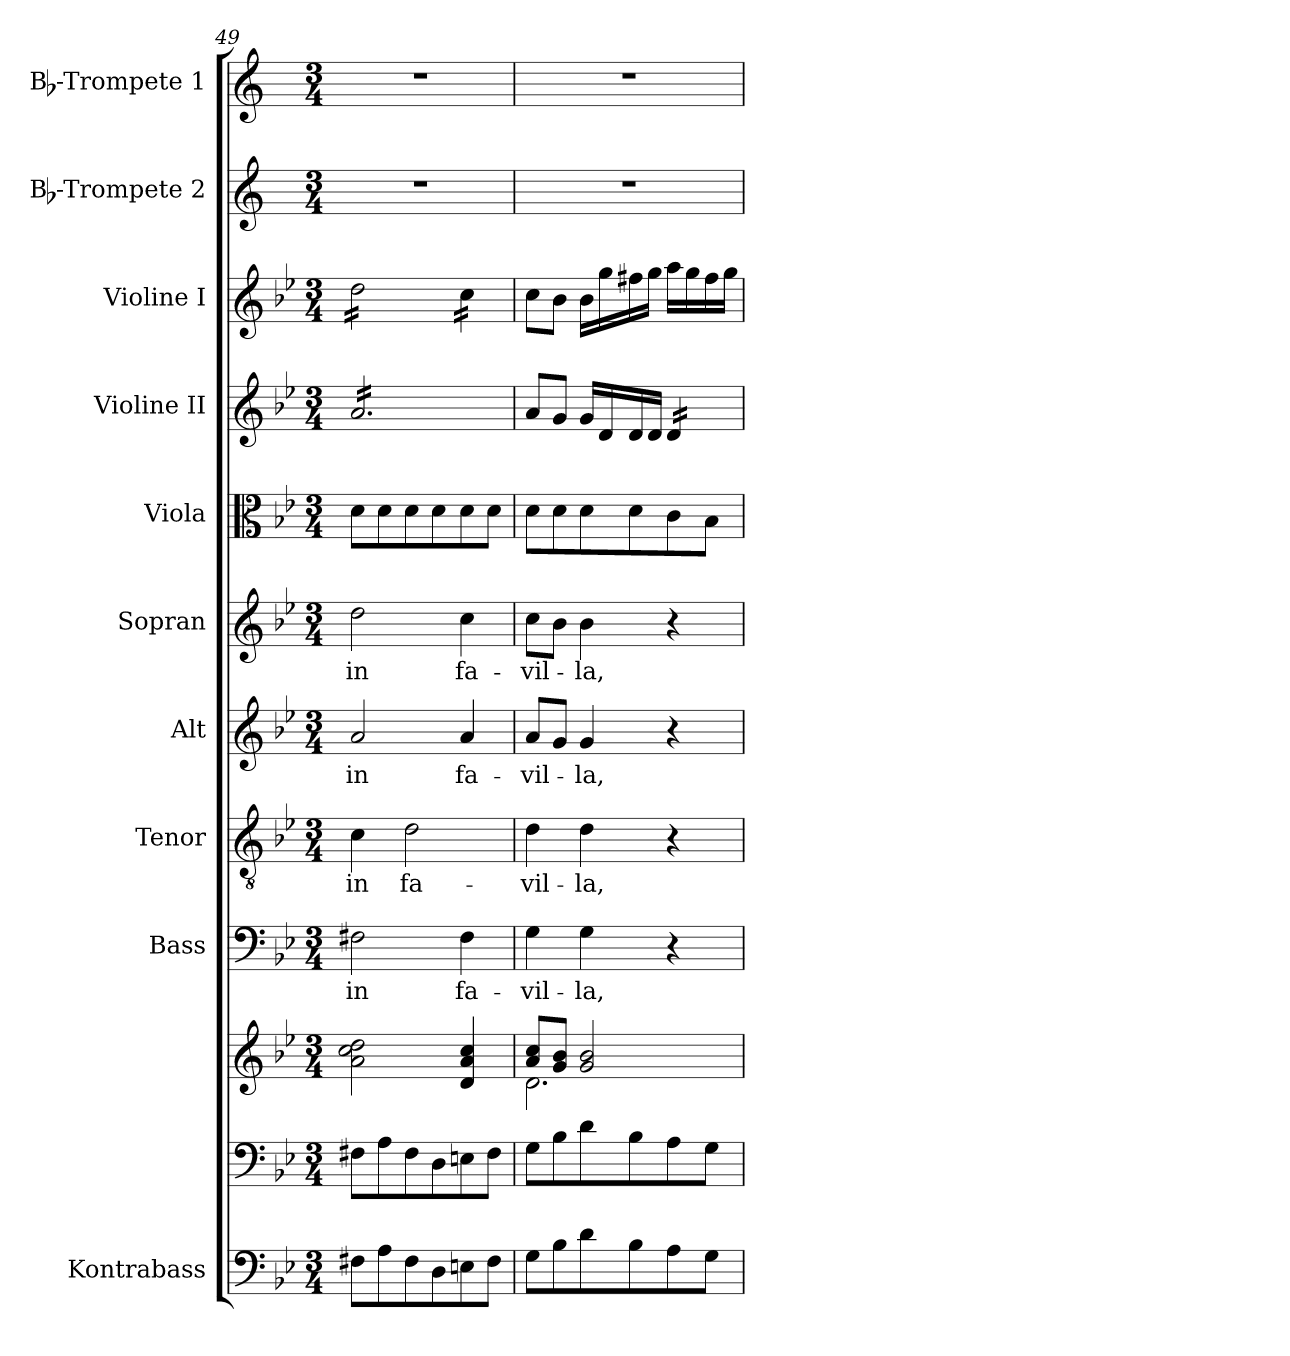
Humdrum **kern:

**kern	**kern	**kern	**kern	**text	**kern	**text	**kern	**text	**kern	**text	**kern	**kern	**kern	**kern	**kern
*part11	*part10	*part10	*part9	*part9	*part8	*part8	*part7	*part7	*part6	*part6	*part5	*part4	*part3	*part2	*part1
*staff12	*staff11	*staff10	*staff9	*staff9	*staff8	*staff8	*staff7	*staff7	*staff6	*staff6	*staff5	*staff4	*staff3	*staff2	*staff1
*I"Kontrabass	*	*	*I"Bass	*	*I"Tenor	*	*I"Alt	*	*I"Sopran	*	*I"Viola	*I"Violine II	*I"Violine I	*I"Bb-Trompete 2	*I"Bb-Trompete 1
*I'Kb.	*	*	*I'B.	*	*I'T.	*	*I'A.	*	*I'S.	*	*I'Vla.	*I'Vl. II	*I'Vl. I	*I'Bb Trp. 2	*I'Bb Trp. 1
*clefF4	*clefF4	*clefG2	*clefF4	*	*clefGv2	*	*clefG2	*	*clefG2	*	*clefC3	*clefG2	*clefG2	*clefG2	*clefG2
*ITrd7c12	*	*	*	*	*	*	*	*	*	*	*	*	*	*ITrd1c2	*ITrd1c2
*k[b-e-]	*k[b-e-]	*k[b-e-]	*k[b-e-]	*	*k[b-e-]	*	*k[b-e-]	*	*k[b-e-]	*	*k[b-e-]	*k[b-e-]	*k[b-e-]	*k[b-e-]	*k[b-e-]
*B-:	*B-:	*B-:	*B-:	*	*B-:	*	*B-:	*	*B-:	*	*B-:	*B-:	*B-:	*B-:	*B-:
*M3/4	*M3/4	*M3/4	*M3/4	*	*M3/4	*	*M3/4	*	*M3/4	*	*M3/4	*M3/4	*M3/4	*M3/4	*M3/4
=49	=49	=49	=49	=49	=49	=49	=49	=49	=49	=49	=49	=49	=49	=49	=49
!	!	!	!	!LO:LY:b	!	!LO:LY:b	!	!LO:LY:b	!	!LO:LY:b	!	!	!	!	!
*	*	*	*	*	*	*	*	*	*	*	*	*tremolo	*	*	*
*	*	*	*	*	*	*	*	*	*	*	*	*	*tremolo	*	*
8FF#X\L	8F#X\L	2a\ 2cc\ 2dd\	2F#X\	in	4c\	in	2a/	in	2dd\	in	8d\L	16a/LL	16dd\LL	2.r	2.r
.	.	.	.	.	.	.	.	.	.	.	.	16a/	16dd\	.	.
8AA\	8A\	.	.	.	.	.	.	.	.	.	8d\	16a/	16dd\	.	.
.	.	.	.	.	.	.	.	.	.	.	.	16a/	16dd\	.	.
!	!	!	!	!	!	!LO:LY:b	!	!	!	!	!	!	!	!	!
8FF#\	8F#\	.	.	.	2d\	fa-	.	.	.	.	8d\	16a/	16dd\	.	.
.	.	.	.	.	.	.	.	.	.	.	.	16a/	16dd\	.	.
8DD\	8D\	.	.	.	.	.	.	.	.	.	8d\	16a/	16dd\	.	.
.	.	.	.	.	.	.	.	.	.	.	.	16a/	16dd\JJ	.	.
!	!	!	!	!LO:LY:b	!	!	!	!LO:LY:b	!	!LO:LY:b	!	!	!	!	!
8EEn\	8En\	4d/ 4a/ 4cc/	4F#\	fa-	.	.	4a/	fa-	4cc\	fa-	8d\	16a/	16cc\LL	.	.
.	.	.	.	.	.	.	.	.	.	.	.	16a/	16cc\	.	.
8FF#\J	8F#\J	.	.	.	.	.	.	.	.	.	8d\J	16a/	16cc\	.	.
.	.	.	.	.	.	.	.	.	.	.	.	16a/JJ	16cc\JJ	.	.
*	*	*	*	*	*	*	*	*	*	*	*	*	*Xtremolo	*	*
*	*	*	*	*	*	*	*	*	*	*	*	*Xtremolo	*	*	*
!!LO:PB:g=z
=50	=50	=50	=50	=50	=50	=50	=50	=50	=50	=50	=50	=50	=50	=50	=50
*	*	*^	*	*	*	*	*	*	*	*	*	*	*	*	*
!	!	!	!	!	!LO:LY:b	!	!LO:LY:b	!	!LO:LY:b	!	!LO:LY:b	!	!	!	!	!
8GG\L	8G\L	8a/ 8cc/L	2.d\	4G\	-vil-	4d\	-vil-	8a/L	-vil-	8cc\L	-vil-	8d\L	8a/L	8cc\L	2.r	2.r
8BB-\	8B-\	8g/ 8b-/J	.	.	.	.	.	8g/J	.	8b-\J	.	8d\	8g/J	8b-\J	.	.
!	!	!	!	!	!LO:LY:b	!	!LO:LY:b	!	!LO:LY:b	!	!LO:LY:b	!	!	!	!	!
8D\	8d\	2g/ 2b-/	.	4G\	-la,	4d\	-la,	4g/	-la,	4b-\	-la,	8d\	16g/LL	16b-\LL	.	.
.	.	.	.	.	.	.	.	.	.	.	.	.	16d/	16gg\	.	.
8BB-\	8B-\	.	.	.	.	.	.	.	.	.	.	8d\	16d/	16ff#X\	.	.
.	.	.	.	.	.	.	.	.	.	.	.	.	16d/JJ	16gg\JJ	.	.
*	*	*	*	*	*	*	*	*	*	*	*	*	*tremolo	*	*	*
8AA\	8A\	.	.	4r	.	4r	.	4r	.	4r	.	8c\	16d/LL	16aa\LL	.	.
.	.	.	.	.	.	.	.	.	.	.	.	.	16d/	16gg\	.	.
8GG\J	8G\J	.	.	.	.	.	.	.	.	.	.	8B-\J	16d/	16ff#\	.	.
.	.	.	.	.	.	.	.	.	.	.	.	.	16d/JJ	16gg\JJ	.	.
*	*	*	*	*	*	*	*	*	*	*	*	*	*Xtremolo	*	*	*
*	*	*v	*v	*	*	*	*	*	*	*	*	*	*	*	*	*
=	=	=	=	=	=	=	=	=	=	=	=	=	=	=	=
*-	*-	*-	*-	*-	*-	*-	*-	*-	*-	*-	*-	*-	*-	*-	*-
